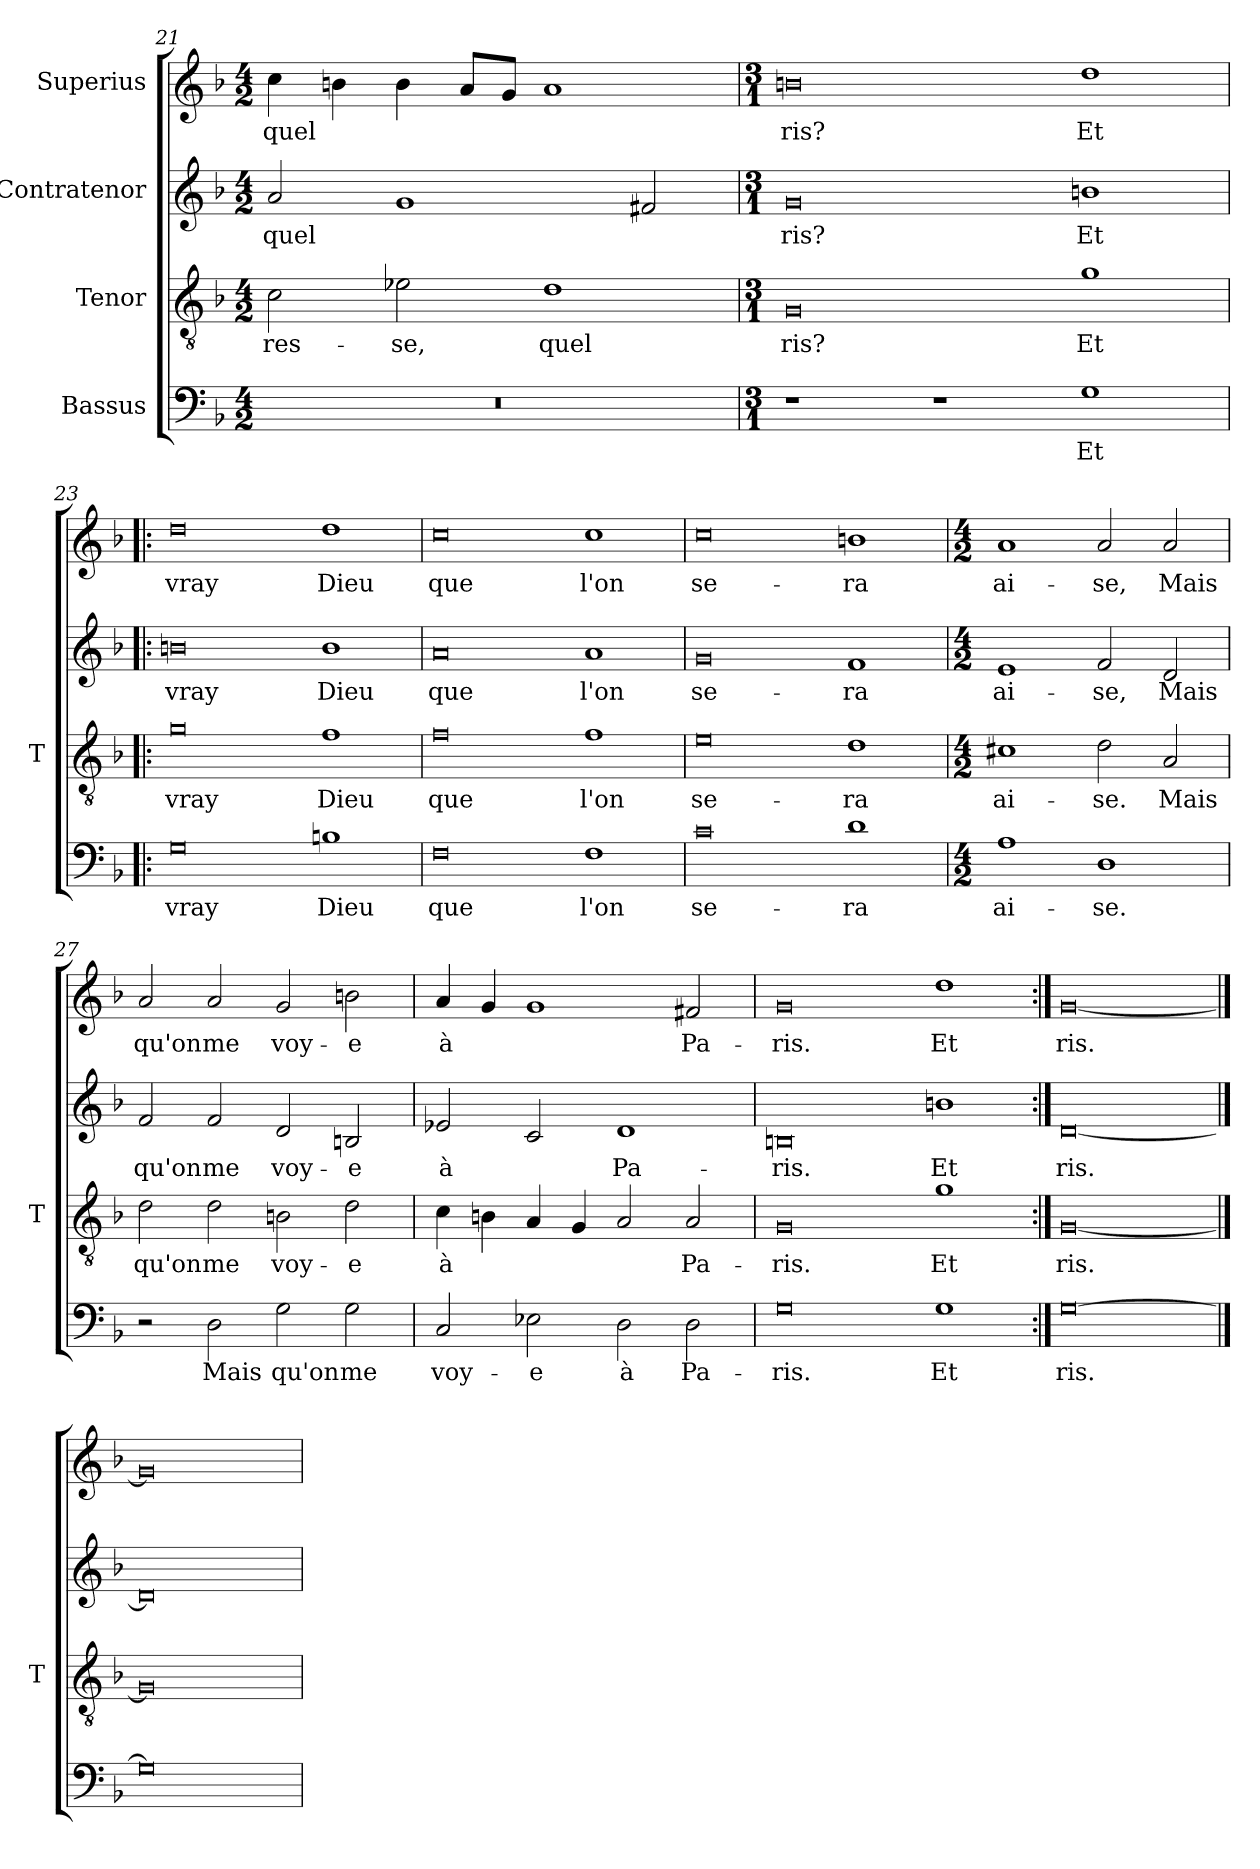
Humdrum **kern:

**kern	**text	**kern	**text	**kern	**text	**kern	**text
*part4	*part4	*part3	*part3	*part2	*part2	*part1	*part1
*staff4	*staff4	*staff3	*staff3	*staff2	*staff2	*staff1	*staff1
*I"Bassus	*	*I"Tenor	*	*I"Contratenor	*	*I"Superius	*
*	*	*I'T	*	*	*	*	*
*clefF4	*	*clefGv2	*	*clefG2	*	*clefG2	*
*k[b-]	*	*k[b-]	*	*k[b-]	*	*k[b-]	*
*M4/2	*	*M4/2	*	*M4/2	*	*M4/2	*
=21	=21	=21	=21	=21	=21	=21	=21
0r	.	2c	res-	2a	-quel	4cc	-quel
.	.	.	.	.	.	4b	.
.	.	2e-X	-se,	1g	.	4b	.
.	.	.	.	.	.	8aL	.
.	.	.	.	.	.	8gJ	.
.	.	1d	-quel	.	.	1a	.
.	.	.	.	2f#X	.	.	.
=22	=22	=22	=22	=22	=22	=22	=22
*M3/1	*	*M3/1	*	*M3/1	*	*M3/1	*
1r	.	0G	-ris?	0g	-ris?	0b	-ris?
1r	.	.	.	.	.	.	.
1G	-Et	1g	-Et	1b	-Et	1dd	-Et
=23!|:	=23!|:	=23!|:	=23!|:	=23!|:	=23!|:	=23!|:	=23!|:
0G	-vray	0g	-vray	0b	-vray	0dd	-vray
1B	-Dieu	1f	-Dieu	1b	-Dieu	1dd	-Dieu
=24	=24	=24	=24	=24	=24	=24	=24
0F	-que	0f	-que	0a	-que	0cc	-que
1F	-l'on	1f	-l'on	1a	-l'on	1cc	-l'on
=25	=25	=25	=25	=25	=25	=25	=25
0c	se-	0e	se-	0g	se-	0cc	se-
1d	-ra	1d	-ra	1f	-ra	1b	-ra
=26	=26	=26	=26	=26	=26	=26	=26
*M4/2	*	*M4/2	*	*M4/2	*	*M4/2	*
1A	ai-	1c#X	ai-	1e	ai-	1a	ai-
1D	-se.	2d	-se.	2f	-se,	2a	-se,
.	.	2A	-Mais	2d	-Mais	2a	-Mais
=27	=27	=27	=27	=27	=27	=27	=27
2r	.	2d	-qu'on	2f	-qu'on	2a	-qu'on
2D	-Mais	2d	-me	2f	-me	2a	-me
2G	-qu'on	2B	voy-	2d	voy-	2g	voy-
2G	-me	2d	-e	2B	-e	2b	-e
=28	=28	=28	=28	=28	=28	=28	=28
2C	voy-	4c	-à	2e-X	-à	4a	-à
.	.	4B	.	.	.	4g	.
2E-X	-e	4A	.	2c	.	1g	.
.	.	4G	.	.	.	.	.
2D	-à	2A	.	1d	Pa-	.	.
2D	Pa-	2A	Pa-	.	.	2f#X	Pa-
=29	=29	=29	=29	=29	=29	=29	=29
0G	-ris.	0G	-ris.	0B	-ris.	0g	-ris.
1G	-Et	1g	-Et	1b	-Et	1dd	-Et
=30:|!	=30:|!	=30:|!	=30:|!	=30:|!	=30:|!	=30:|!	=30:|!
[0G	-ris.	[0G	-ris.	[0d	-ris.	[0g	-ris.
==31	==31	==31	==31	==31	==31	==31	==31
0G]	.	0G]	.	0d]	.	0g]	.
=	=	=	=	=	=	=	=
*-	*-	*-	*-	*-	*-	*-	*-
